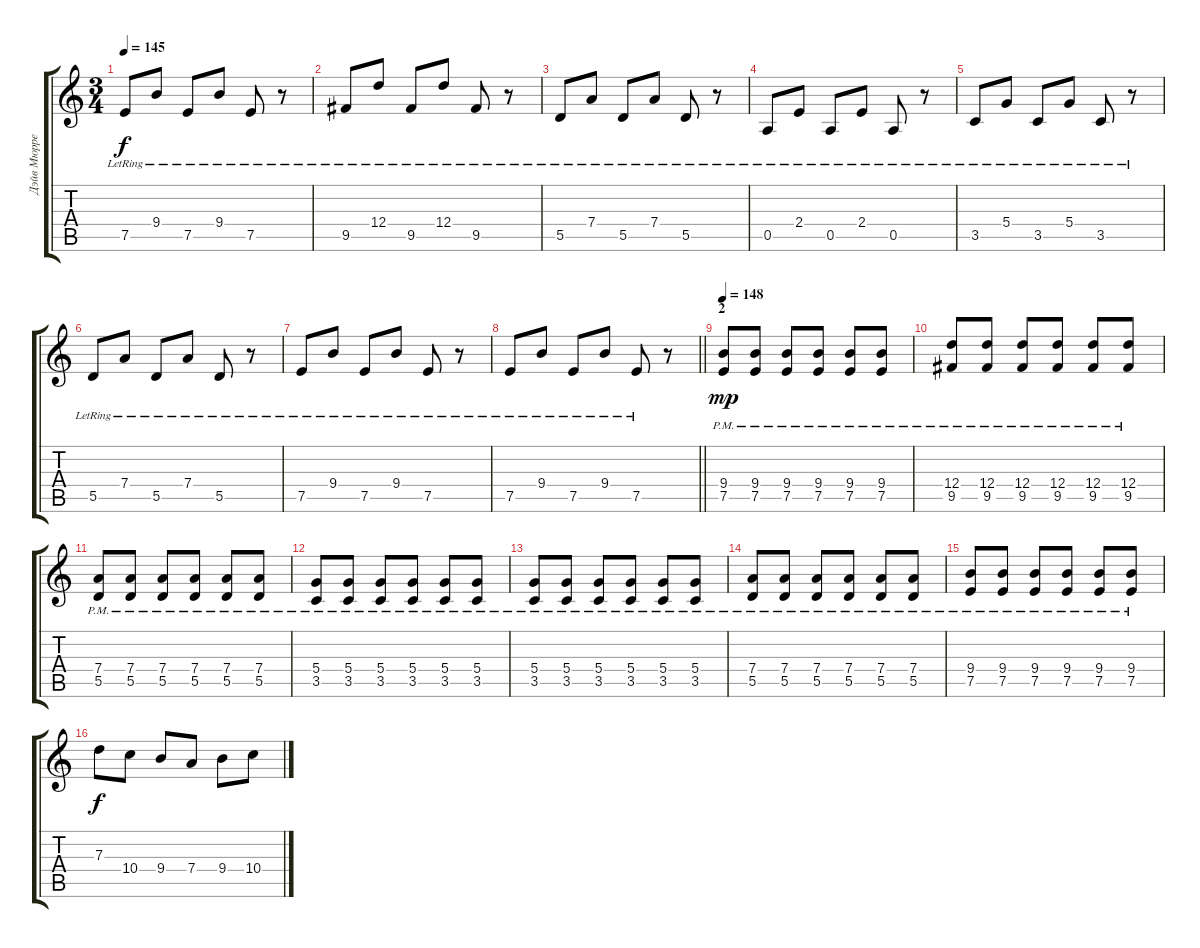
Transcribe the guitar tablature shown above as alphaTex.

\track ("Дэйв Мюррей" "Дэйв Мюрре") {instrument electricguitarclean}
\staff {score tabs}
\tuning (E4 B3 G3 D3 A2 E2) {hide}
\ts (3 4)
\tempo 145
\clef g2
\ks c
7.5{lr}.8{dy f} 9.4{lr}.8 7.5{lr}.8 9.4{lr}.8 7.5{lr}.8 r.8 |
9.5{lr}.8 12.4{lr}.8 9.5{lr}.8 12.4{lr}.8 9.5{lr}.8 r.8 |
5.5{lr}.8 7.4{lr}.8 5.5{lr}.8 7.4{lr}.8 5.5{lr}.8 r.8 |
0.5{lr}.8 2.4{lr}.8 0.5{lr}.8 2.4{lr}.8 0.5{lr}.8 r.8 |
3.5{lr}.8 5.4{lr}.8 3.5{lr}.8 5.4{lr}.8 3.5{lr}.8 r.8 |
5.5{lr}.8 7.4{lr}.8 5.5{lr}.8 7.4{lr}.8 5.5{lr}.8 r.8 |
7.5{lr}.8 9.4{lr}.8 7.5{lr}.8 9.4{lr}.8 7.5{lr}.8 r.8 |
\barLineRight lightlight
7.5{lr}.8 9.4{lr}.8 7.5{lr}.8 9.4{lr}.8 7.5{lr}.8 r.8 |
\section ("" "2")
\tempo 148
(9.4{pm} 7.5{pm}).8{dy mp instrument electricguitarclean} (9.4{pm} 7.5{pm}).8 (9.4{pm} 7.5{pm}).8 (9.4{pm} 7.5{pm}).8 (9.4{pm} 7.5{pm}).8 (9.4{pm} 7.5{pm}).8 |
(12.4{pm} 9.5{pm}).8 (12.4{pm} 9.5{pm}).8 (12.4{pm} 9.5{pm}).8 (12.4{pm} 9.5{pm}).8 (12.4{pm} 9.5{pm}).8 (12.4{pm} 9.5{pm}).8 |
(7.4{pm} 5.5{pm}).8 (7.4{pm} 5.5{pm}).8 (7.4{pm} 5.5{pm}).8 (7.4{pm} 5.5{pm}).8 (7.4{pm} 5.5{pm}).8 (7.4{pm} 5.5{pm}).8 |
(5.4{pm} 3.5{pm}).8 (5.4{pm} 3.5{pm}).8 (5.4{pm} 3.5{pm}).8 (5.4{pm} 3.5{pm}).8 (5.4{pm} 3.5{pm}).8 (5.4{pm} 3.5{pm}).8 |
(5.4{pm} 3.5{pm}).8 (5.4{pm} 3.5{pm}).8 (5.4{pm} 3.5{pm}).8 (5.4{pm} 3.5{pm}).8 (5.4{pm} 3.5{pm}).8 (5.4{pm} 3.5{pm}).8 |
(7.4{pm} 5.5{pm}).8 (7.4{pm} 5.5{pm}).8 (7.4{pm} 5.5{pm}).8 (7.4{pm} 5.5{pm}).8 (7.4{pm} 5.5{pm}).8 (7.4{pm} 5.5{pm}).8 |
(9.4{pm} 7.5{pm}).8 (9.4{pm} 7.5{pm}).8 (9.4{pm} 7.5{pm}).8 (9.4{pm} 7.5{pm}).8 (9.4{pm} 7.5{pm}).8 (9.4{pm} 7.5{pm}).8 |
7.3.8{dy f} 10.4.8 9.4.8 7.4.8 9.4.8 10.4.8
